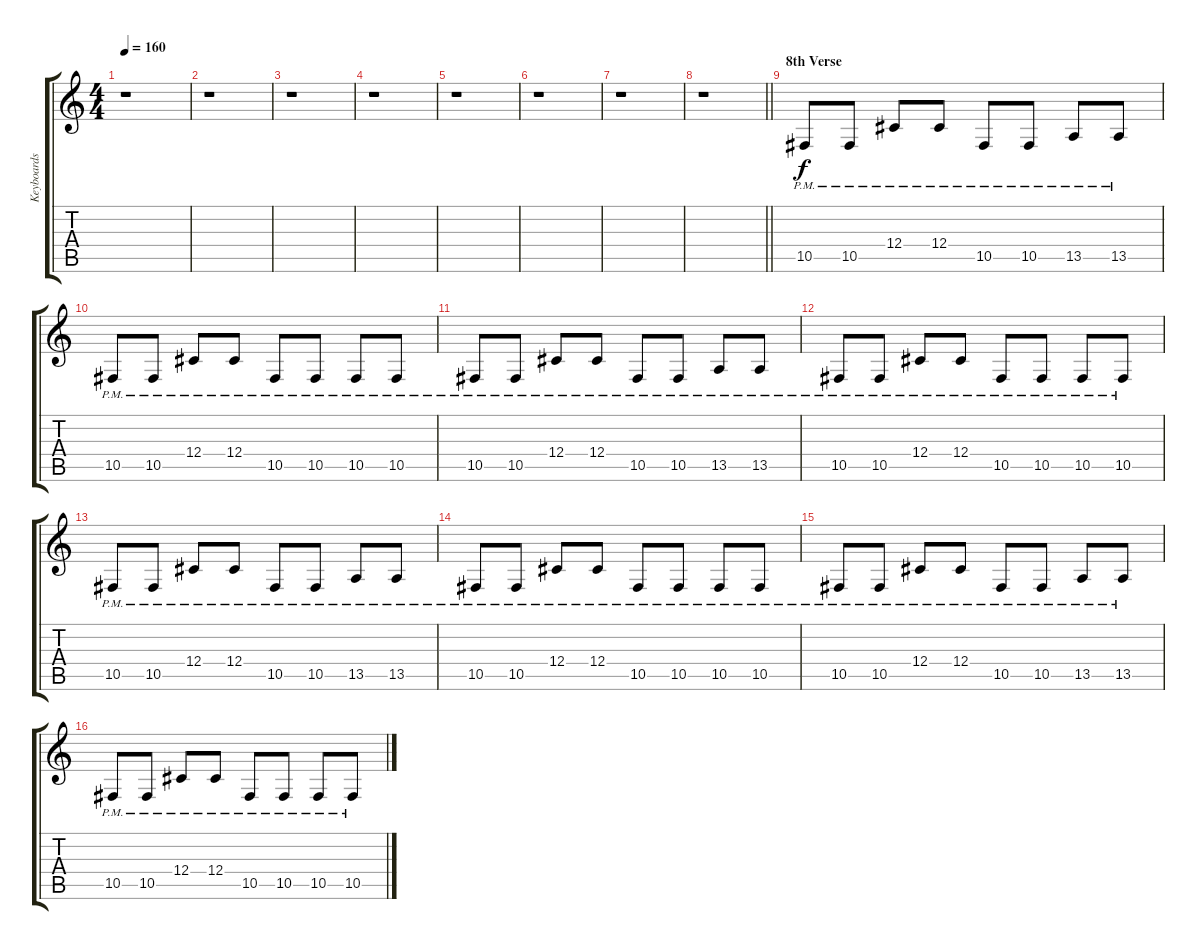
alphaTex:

\track ("Keyboards (1)" "Keyboards ") {instrument pad4choir}
\staff {score tabs}
\tuning (Eb4 Bb3 Gb3 Db3 Ab2 Eb2) {hide}
\ts (4 4)
\tempo 160
\clef g2
\ks c
r.1{dy f} |
r.1 |
r.1 |
r.1 |
r.1 |
r.1 |
r.1 |
\barLineRight lightlight
r.1 |
\section ("" "8th Verse")
10.5{pm}.8{volume 9 instrument pizzicatostrings} 10.5{pm}.8 12.4{pm}.8 12.4{pm}.8 10.5{pm}.8 10.5{pm}.8 13.5{pm}.8 13.5{pm}.8 |
10.5{pm}.8 10.5{pm}.8 12.4{pm}.8 12.4{pm}.8 10.5{pm}.8 10.5{pm}.8 10.5{pm}.8 10.5{pm}.8 |
10.5{pm}.8 10.5{pm}.8 12.4{pm}.8 12.4{pm}.8 10.5{pm}.8 10.5{pm}.8 13.5{pm}.8 13.5{pm}.8 |
10.5{pm}.8 10.5{pm}.8 12.4{pm}.8 12.4{pm}.8 10.5{pm}.8 10.5{pm}.8 10.5{pm}.8 10.5{pm}.8 |
10.5{pm}.8{volume 10} 10.5{pm}.8 12.4{pm}.8 12.4{pm}.8 10.5{pm}.8 10.5{pm}.8 13.5{pm}.8 13.5{pm}.8 |
10.5{pm}.8 10.5{pm}.8 12.4{pm}.8 12.4{pm}.8 10.5{pm}.8 10.5{pm}.8 10.5{pm}.8 10.5{pm}.8 |
10.5{pm}.8{volume 11} 10.5{pm}.8 12.4{pm}.8 12.4{pm}.8 10.5{pm}.8 10.5{pm}.8 13.5{pm}.8 13.5{pm}.8 |
10.5{pm}.8 10.5{pm}.8 12.4{pm}.8 12.4{pm}.8 10.5{pm}.8 10.5{pm}.8 10.5{pm}.8 10.5{pm}.8
